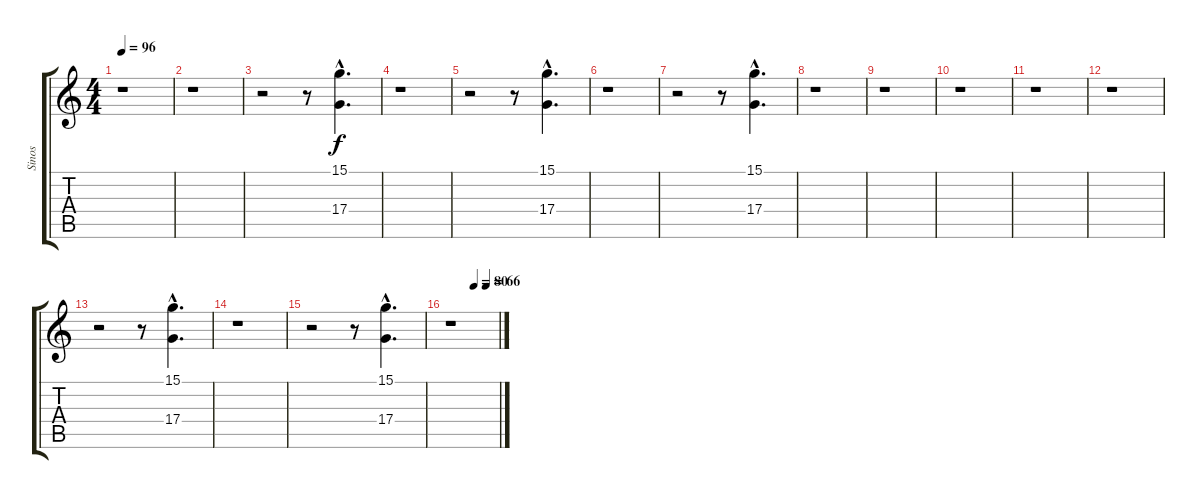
\track ("Sinos" "Sinos") {instrument tubularbells}
\staff {score tabs}
\tuning (E4 B3 G3 D3 A2 E2) {hide}
\ts (4 4)
\tempo 96
\clef g2
\ks c
r.1{dy f} |
r.1 |
r.2 r.8 (15.1{hac} 17.4{hac}).4{d} |
r.1 |
r.2 r.8 (15.1{hac} 17.4{hac}).4{d} |
r.1 |
r.2 r.8 (15.1{hac} 17.4{hac}).4{d} |
r.1 |
r.1 |
r.1 |
r.1 |
r.1 |
r.2 r.8 (15.1{hac} 17.4{hac}).4{d} |
r.1 |
r.2 r.8 (15.1{hac} 17.4{hac}).4{d} |
\tempo (80 0.5)
\tempo (66 0.75)
r.1
